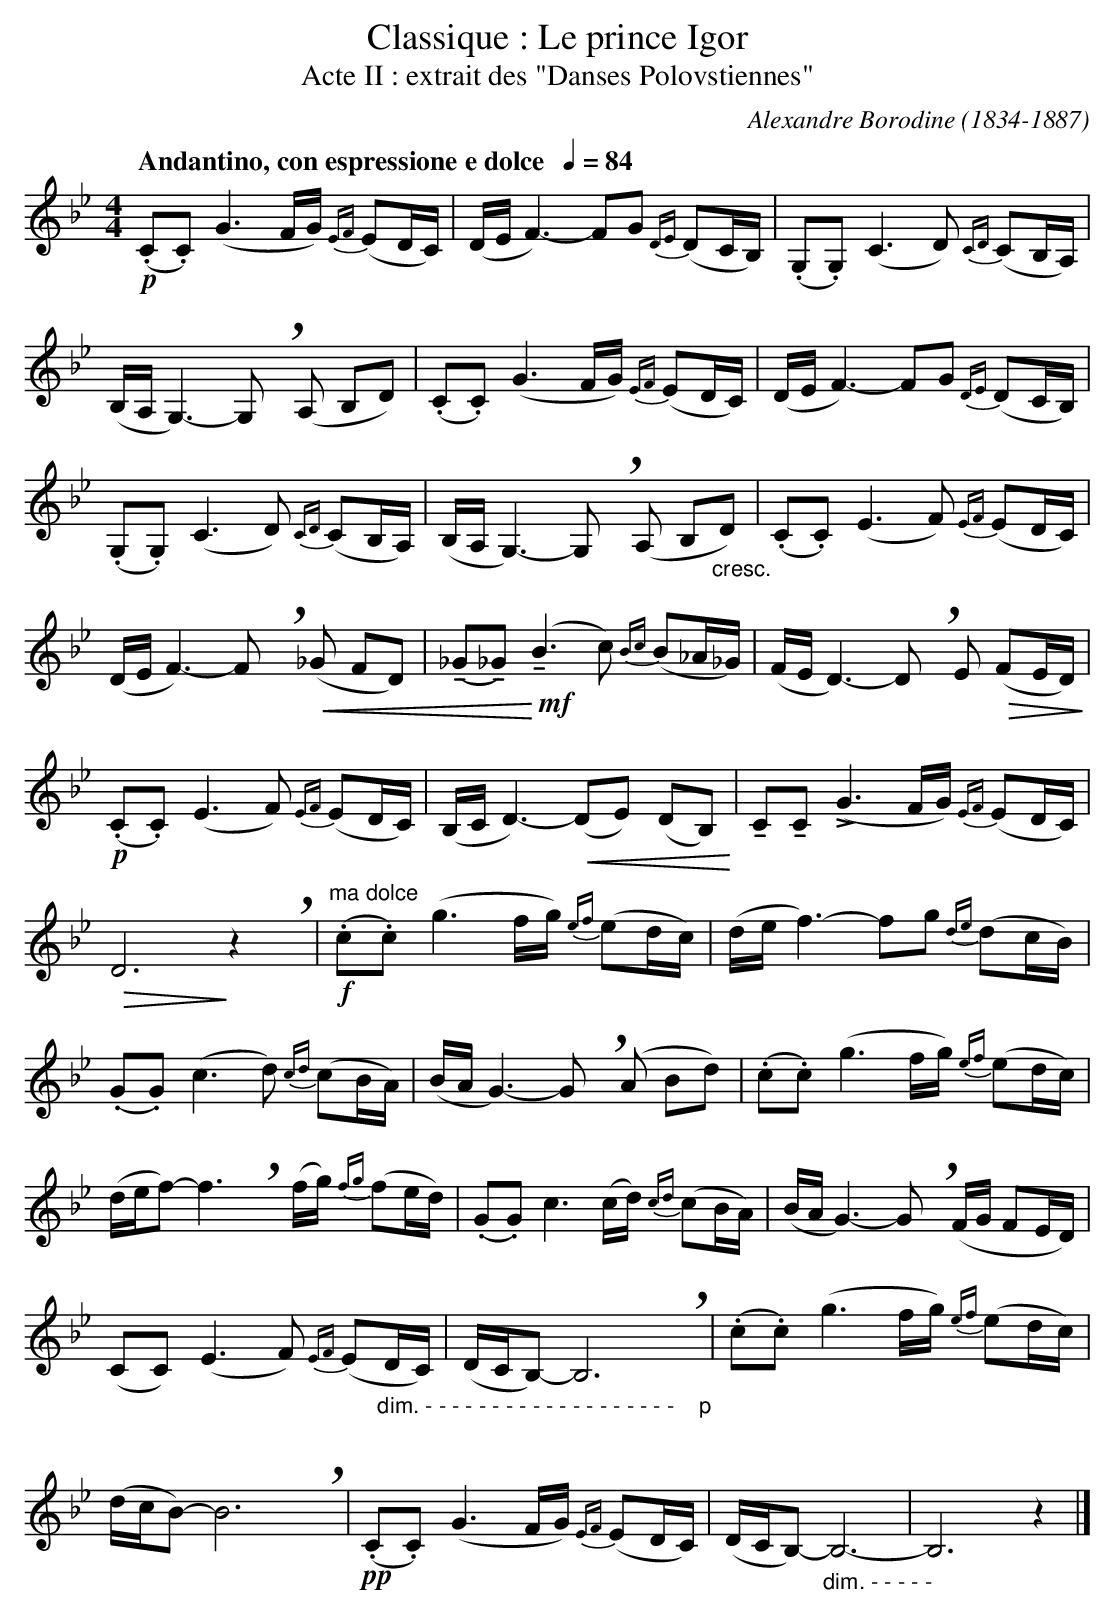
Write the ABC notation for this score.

X:1
T:Classique : Le prince Igor
T:Acte II : extrait des "Danses Polovstiennes"
C:Alexandre Borodine (1834-1887)
U:T = !trill!
U:P = !fermata!% Point d'orgue
U:L = !tenuto!% Louré
U:M = !accent!% Mphasis
M:4/4
L:1/8
Q:"Andantino, con espressione e dolce  "1/4=84
K:Bbmaj
!p! (.C.C) (G3 F/2G/2) {EF}(ED/2C/2) | (D/2E/2 F3-) FG {DE}(DC/2B,/2) | (.G,.G,) (C3 D) {CD}(CB,/2A,/2) |
(B,/2A,/2 G,3-) G, !breath!y (A, B,D) | (.C.C) (G3 F/2G/2) {EF}(ED/2C/2) | (D/2E/2 F3-) FG {DE}(DC/2B,/2) | (.G,.G,) (C3 D) {CD}(CB,/2A,/2) |\
(B,/2A,/2 G,3-) G, !breath!y (A, B,"_cresc."D) | (.C.C) (E3 F) {EF}(ED/2C/2) | (D/2E/2 F3-) F !breath!y !<(! (_G FD) | (L_GL_G) !<)! !mf! (LB3 c) {Bc}(B_A/2_G/2) |\
(F/2E/2 D3-) D !breath!y E !>(!(FE/2D/2)!>)! | !p! (.C.C) (E3 F) {EF}(ED/2C/2) | (B,/2C/2 D3-) !<(! (DE) (DB,) !<)! |\
LCLC (MG3 F/2G/2) {EF}(ED/2C/2) | !>(! D6 !>)! z2 !breath!y | !f! "^ma dolce" (.c.c) (g3 f/2g/2) {ef}(ed/2c/2) | (d/2e/2 f3-) fg {de}(dc/2B/2) |\
(.G.G) (c3 d) {cd}(cB/2A/2) | (B/2A/2 G3-) G !breath!y (A Bd) | (.c.c) (g3 f/2g/2) {ef}(ed/2c/2) |\
(d/2e/2f-) f3 !breath!yy (f/2g/2) {fg}(fe/2d/2) | (.G.G) c3 (c/2d/2) {cd}(cB/2A/2) | (B/2A/2 G3-) G !breath!y (F/2G/2 FE/2D/2) |
(CC) (E3 F) {EF}(E"_dim. - - - - - - - - - - - - - - - - - - -    p"D/2C/2) | (D/2C/2B,-) B,6 !breath!y | (.c.c) (g3 f/2g/2) {ef}(ed/2c/2) |\
(d/2c/2B-) B6 !breath!y | !pp! (.C.C) (G3 F/2G/2) {EF}(ED/2C/2) | (D/2C/2B,-) "_dim. - - - - - "B,6- | B,6 z2 |]
